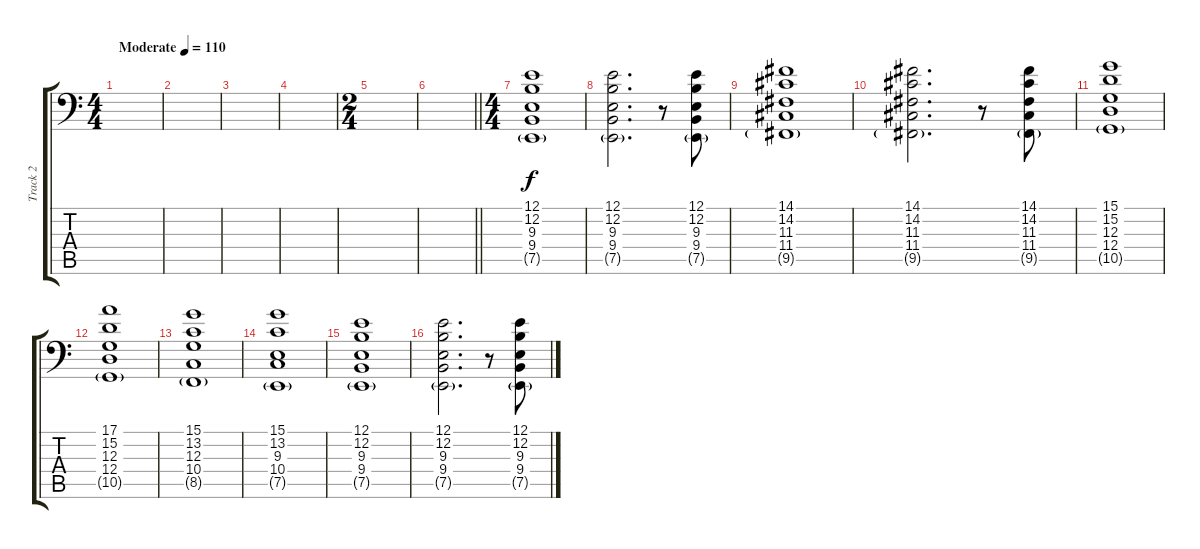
\track ("Track 2" "Track 2") {instrument acousticgrandpiano}
\staff {score tabs}
\tuning (E3 B2 G2 D2 A1 E1) {hide}
\ts (4 4)
\tempo (110 "Moderate")
\clef f4
\ks c
|
|
|
|
\ts (2 4)
|
\barLineRight lightlight
|
\ts (4 4)
(12.1 12.2 9.3 9.4 7.5{g}).1 |
(12.1 12.2 9.3 9.4 7.5{g}).2{d} r.8 (12.1 12.2 9.3 9.4 7.5{g}).8 |
(14.1 14.2 11.3 11.4 9.5{g}).1 |
(14.1 14.2 11.3 11.4 9.5{g}).2{d} r.8 (14.1 14.2 11.3 11.4 9.5{g}).8 |
(15.1 15.2 12.3 12.4 10.5{g}).1 |
(17.1 15.2 12.3 12.4 10.5{g}).1 |
(15.1 13.2 12.3 10.4 8.5{g}).1 |
(15.1 13.2 9.3 10.4 7.5{g}).1 |
(12.1 12.2 9.3 9.4 7.5{g}).1 |
(12.1 12.2 9.3 9.4 7.5{g}).2{d} r.8 (12.1 12.2 9.3 9.4 7.5{g}).8
